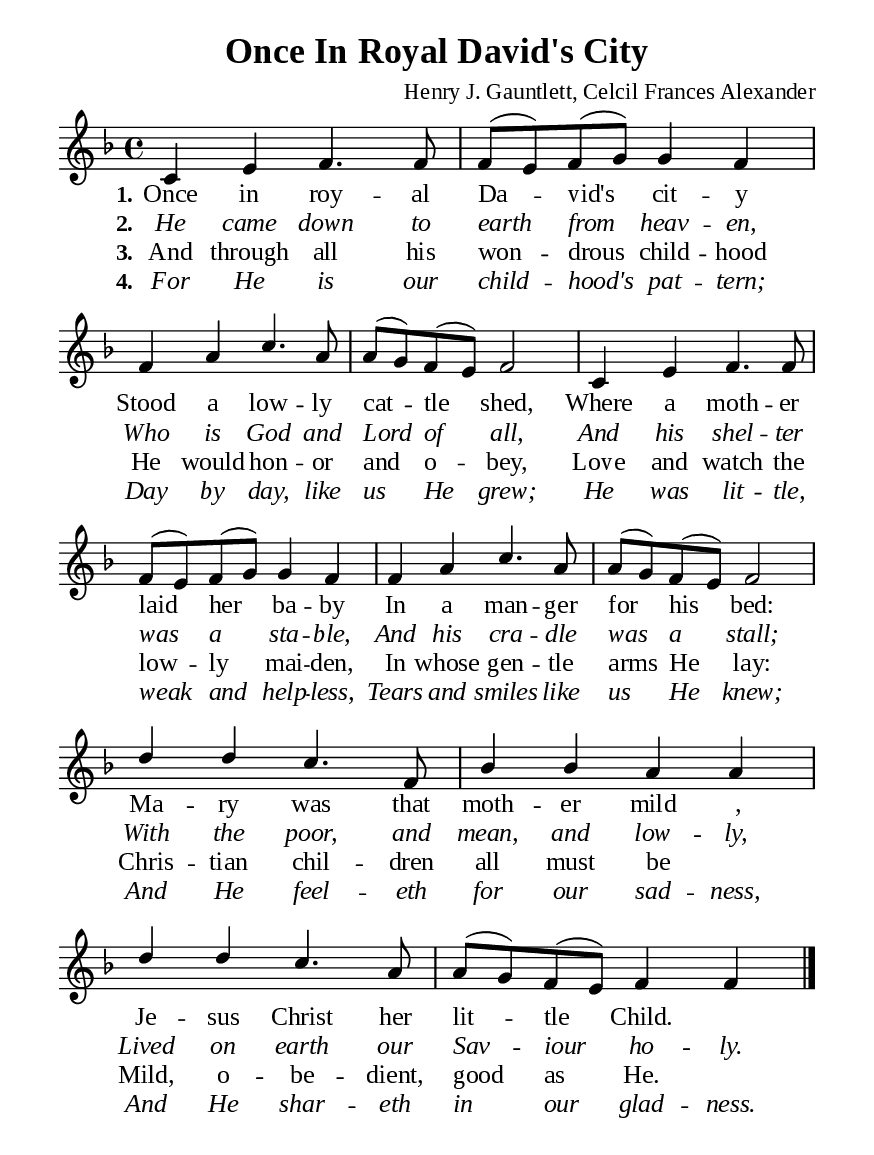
\version "2.18.2"

\header {
  title = "Once In Royal David's City"
  composer = "Henry J. Gauntlett, Celcil Frances Alexander"
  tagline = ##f
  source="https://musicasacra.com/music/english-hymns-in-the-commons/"
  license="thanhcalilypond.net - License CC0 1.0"
}

global= {
  \key f \major
  \time 4/4
  \override Score.BarNumber.break-visibility = ##(#f #f #f)
  \override Lyrics.LyricSpace.minimum-distance = #3.0
}

\paper {
  #(set-paper-size "a5")
  top-margin = 10\mm
  bottom-marign = 10\mm
  left-margin = 10\mm
  right-margin = 10\mm
  indent = #0
  #(define fonts
	 (make-pango-font-tree "Liberation Serif"
	 		       "Liberation Serif"
			       "Liberation Serif"
			       (/ 20 20)))
  system-system-spacing = #'((basic-distance . 2.5) (padding . 2.5))
}

printItalic = \with {
  \override LyricText.font-shape = #'italic
}

% Verse music
musicVerseSoprano = \relative c' {
  %{	01	%} c4 e f4. f8 |
  %{	02	%} f (e) f (g) g4 f |
  %{	03	%} f a c4. a8 |
  %{	04	%} a (g) f (e) f2 |
  %{	05	%} c4 e f4. f8 |
  %{	06	%} f (e) f (g) g4 f |
  %{	07	%} f a c4. a8 |
  %{	08	%} a (g) f (e) f2 |
  %{	09	%} d'4 d c4. f,8 |
  %{	10	%} bes4 bes a a |
  %{	11	%} d d c4. a8 |
  %{	12	%} a (g) f (e) f4 f \bar "|."
}

% Verse lyrics
verseOne = \lyricmode {
  \set stanza = #"1."
  Once in roy -- al Da -- vid's cit -- y
  Stood a low -- ly cat -- tle shed,
  Where a moth -- er laid her ba -- by
  In a man -- ger for his bed:
  Ma -- ry was that moth -- er mild _,
  Je -- sus Christ her lit -- tle Child.
}

verseTwo = \lyricmode {
  \set stanza = #"2."
  He came down to earth from heav -- en,
  Who is God and Lord of all,
  And his shel -- ter was a sta -- ble,
  And his cra -- dle was a stall;
  With the poor, and mean, and low -- ly,
  Lived on earth our Sav -- iour ho -- ly.
}

verseThree = \lyricmode {
  \set stanza = #"3."
  And through all his won -- drous child -- hood
  He would hon -- or and o -- bey,
  Love and watch the low -- ly mai -- den,
  In whose gen -- tle arms He lay:
  Chris -- tian chil -- dren all must be _
  Mild, o -- be -- dient, good as He.
}

verseFour = \lyricmode {
  \set stanza = #"4."
  For He is our child -- hood's pat -- tern;
  Day by day, like us He grew;
  He was lit -- tle, weak and help -- less,
  Tears and smiles like us He knew;
  And He feel -- eth for our sad -- ness,
  And He shar -- eth in our glad -- ness.
}

% Layout
\score {
    \new ChoirStaff <<
      \new Staff <<
        \clef "treble"
        \new Voice = "sopranos" { \global \stemUp \slurUp \musicVerseSoprano }
      >>
      \new Lyrics \lyricsto sopranos \verseOne
      \new Lyrics \printItalic \lyricsto sopranos \verseTwo
      \new Lyrics \lyricsto sopranos \verseThree
      \new Lyrics \printItalic \lyricsto sopranos \verseFour
    >>
}
